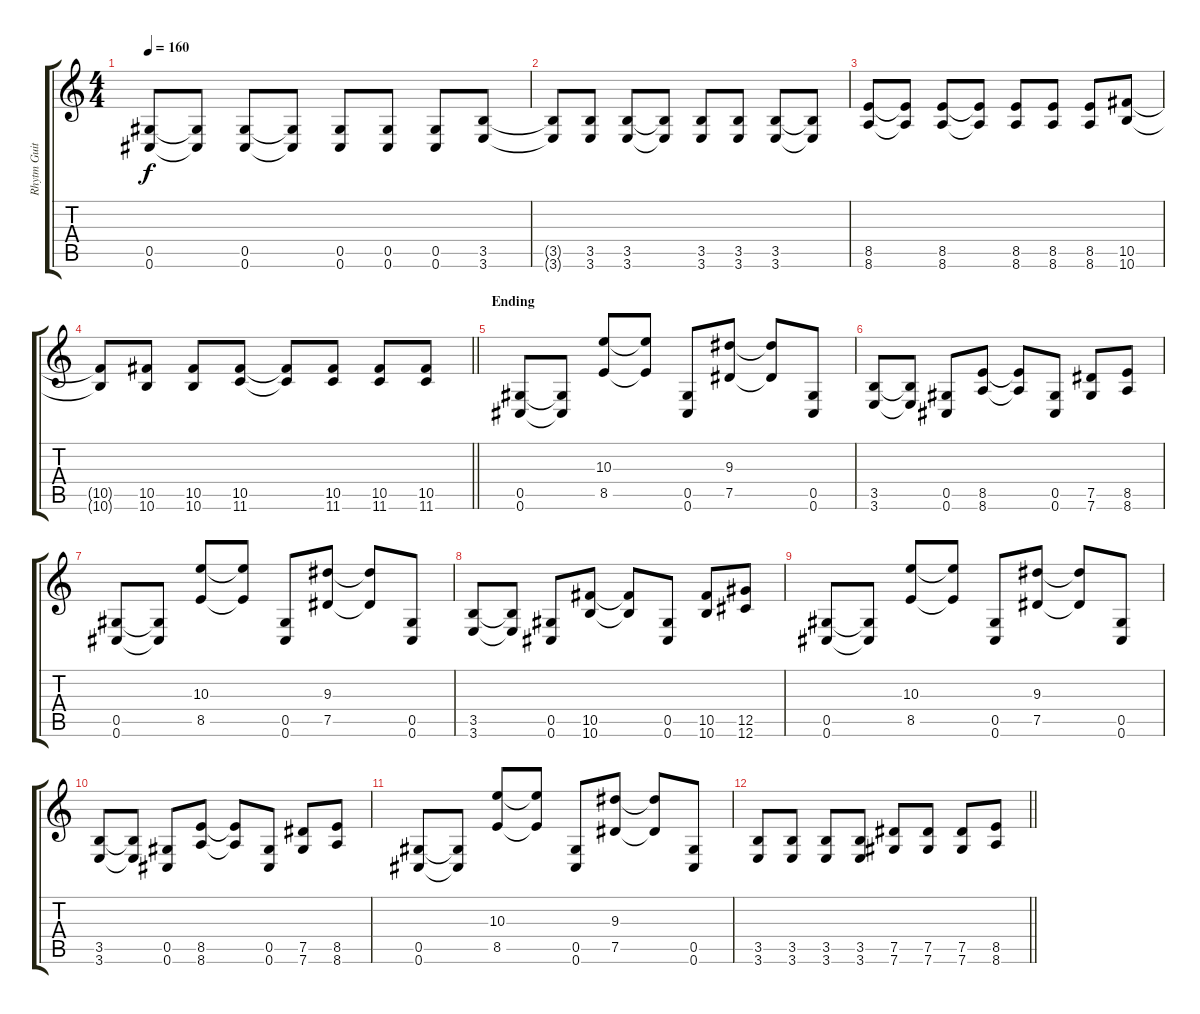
\track ("Rhytm Guitar [L]" "Rhytm Guit") {instrument distortionguitar}
\staff {score tabs}
\tuning (Eb4 Bb3 Gb3 Db3 Ab2 Db2) {hide}
\ts (4 4)
\tempo 160
\clef g2
\ks c
(0.5 0.6).8{dy f} (0.5{t} 0.6{t}).8 (0.5 0.6).8 (0.5{t} 0.6{t}).8 (0.5 0.6).8 (0.5 0.6).8 (0.5 0.6).8 (3.5 3.6).8 |
(3.5{t} 3.6{t}).8 (3.5 3.6).8 (3.5 3.6).8 (3.5{t} 3.6{t}).8 (3.5 3.6).8 (3.5 3.6).8 (3.5 3.6).8 (3.5{t} 3.6{t}).8 |
(8.5 8.6).8 (8.5{t} 8.6{t}).8 (8.5 8.6).8 (8.5{t} 8.6{t}).8 (8.5 8.6).8 (8.5 8.6).8 (8.5 8.6).8 (10.5 10.6).8 |
\barLineRight lightlight
(10.5{t} 10.6{t}).8 (10.5 10.6).8 (10.5 10.6).8 (10.5 11.6).8 (10.5{t} 11.6{t}).8 (10.5 11.6).8 (10.5 11.6).8 (10.5 11.6).8 |
\section ("" "Ending")
(0.5 0.6).8 (0.5{t} 0.6{t}).8 (10.3 8.5).8 (10.3{t} 8.5{t}).8 (0.5 0.6).8 (9.3 7.5).8 (9.3{t} 7.5{t}).8 (0.5 0.6).8 |
(3.5 3.6).8 (3.5{t} 3.6{t}).8 (0.5 0.6).8 (8.5 8.6).8 (8.5{t} 8.6{t}).8 (0.5 0.6).8 (7.5 7.6).8 (8.5 8.6).8 |
(0.5 0.6).8 (0.5{t} 0.6{t}).8 (10.3 8.5).8 (10.3{t} 8.5{t}).8 (0.5 0.6).8 (9.3 7.5).8 (9.3{t} 7.5{t}).8 (0.5 0.6).8 |
(3.5 3.6).8 (3.5{t} 3.6{t}).8 (0.5 0.6).8 (10.5 10.6).8 (10.5{t} 10.6{t}).8 (0.5 0.6).8 (10.5 10.6).8 (12.5 12.6).8 |
(0.5 0.6).8 (0.5{t} 0.6{t}).8 (10.3 8.5).8 (10.3{t} 8.5{t}).8 (0.5 0.6).8 (9.3 7.5).8 (9.3{t} 7.5{t}).8 (0.5 0.6).8 |
(3.5 3.6).8 (3.5{t} 3.6{t}).8 (0.5 0.6).8 (8.5 8.6).8 (8.5{t} 8.6{t}).8 (0.5 0.6).8 (7.5 7.6).8 (8.5 8.6).8 |
(0.5 0.6).8 (0.5{t} 0.6{t}).8 (10.3 8.5).8 (10.3{t} 8.5{t}).8 (0.5 0.6).8 (9.3 7.5).8 (9.3{t} 7.5{t}).8 (0.5 0.6).8 |
\barLineRight lightlight
(3.5 3.6).8 (3.5 3.6).8 (3.5 3.6).8 (3.5 3.6).8 (7.5 7.6).8 (7.5 7.6).8 (7.5 7.6).8 (8.5 8.6).8
